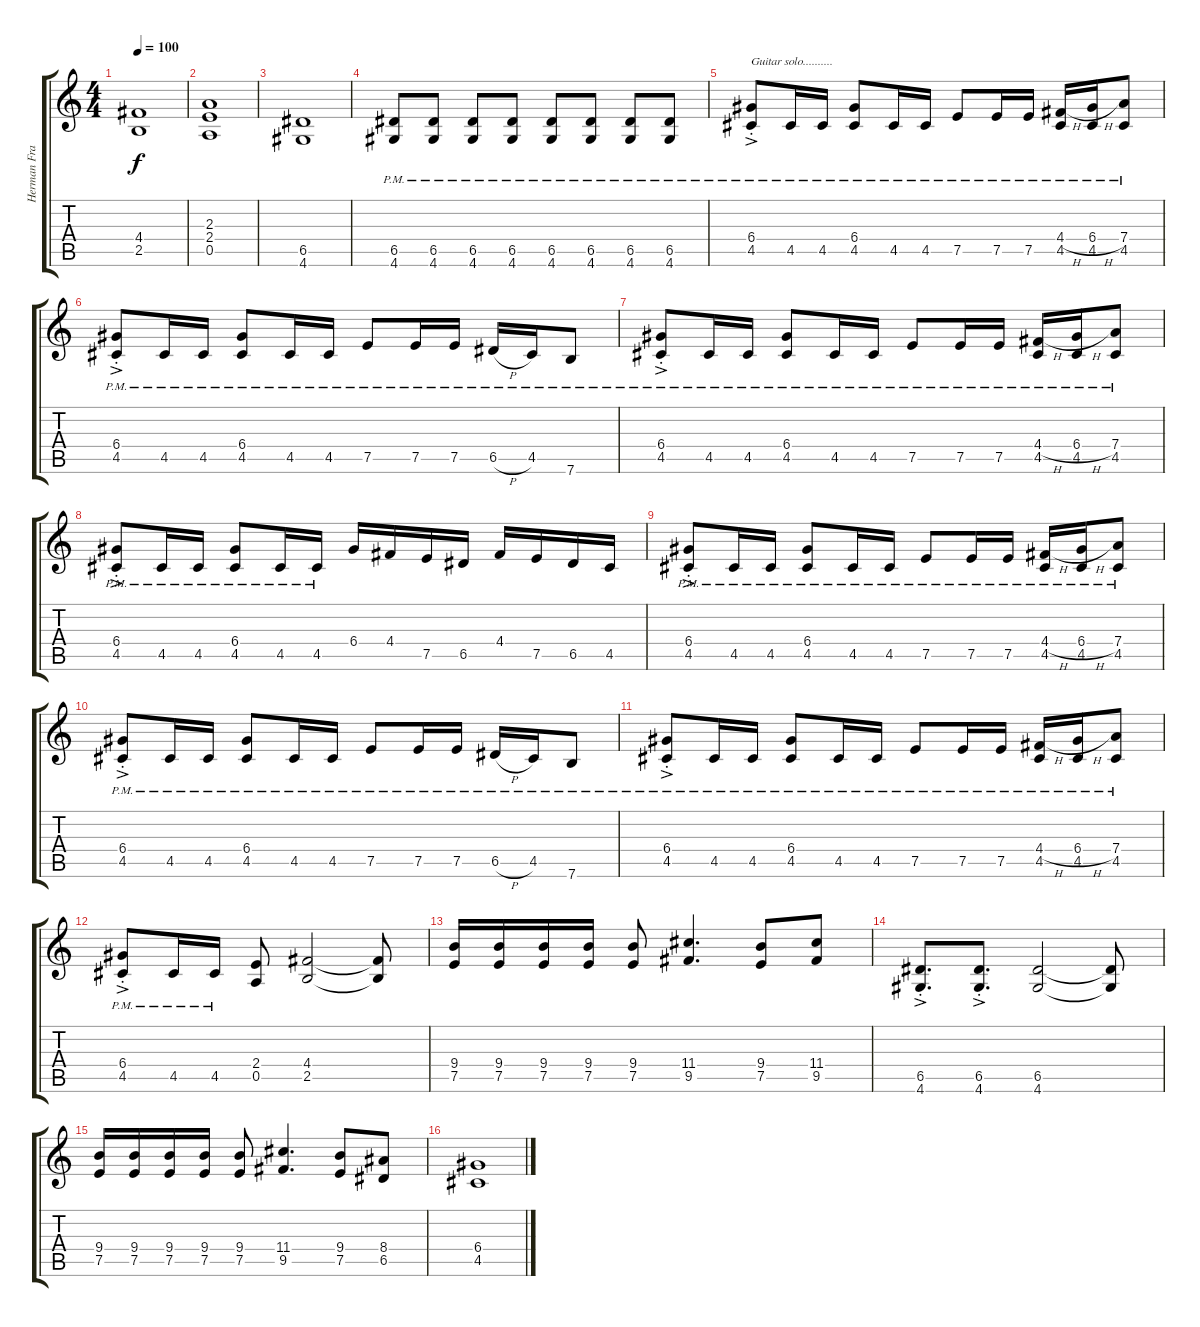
\track ("Herman Frank" "Herman Fra") {instrument distortionguitar}
\staff {score tabs}
\tuning (E4 B3 G3 D3 A2 E2) {hide}
\ts (4 4)
\tempo 100
\clef g2
\ks c
(4.4 2.5).1{dy f} |
(2.3 2.4 0.5).1 |
(6.5 4.6).1 |
(6.5{pm} 4.6{pm}).8 (6.5{pm} 4.6{pm}).8 (6.5{pm} 4.6{pm}).8 (6.5{pm} 4.6{pm}).8 (6.5{pm} 4.6{pm}).8 (6.5{pm} 4.6{pm}).8 (6.5{pm} 4.6{pm}).8 (6.5{pm} 4.6{pm}).8 |
(6.4{ac pm st} 4.5{pm}).8{txt "Guitar solo.........."} 4.5{pm}.16 4.5{pm}.16 (6.4{pm} 4.5{pm}).8 4.5{pm}.16 4.5{pm}.16 7.5{pm}.8 7.5{pm}.16 7.5{pm}.16 (4.4{h pm} 4.5{pm}).16 (6.4{h pm} 4.5{pm}).16 (7.4{pm} 4.5{pm}).8 |
(6.4{ac pm st} 4.5{pm}).8 4.5{pm}.16 4.5{pm}.16 (6.4{pm} 4.5{pm}).8 4.5{pm}.16 4.5{pm}.16 7.5{pm}.8 7.5{pm}.16 7.5{pm}.16 6.5{h pm}.16 4.5{pm}.16 7.6{pm}.8 |
(6.4{ac pm st} 4.5{pm}).8 4.5{pm}.16 4.5{pm}.16 (6.4{pm} 4.5{pm}).8 4.5{pm}.16 4.5{pm}.16 7.5{pm}.8 7.5{pm}.16 7.5{pm}.16 (4.4{h pm} 4.5{pm}).16 (6.4{h pm} 4.5{pm}).16 (7.4{pm} 4.5{pm}).8 |
(6.4{ac pm st} 4.5{pm}).8 4.5{pm}.16 4.5{pm}.16 (6.4{pm} 4.5{pm}).8 4.5{pm}.16 4.5{pm}.16 6.4.16 4.4.16 7.5.16 6.5.16 4.4.16 7.5.16 6.5.16 4.5.16 |
(6.4{ac pm st} 4.5{pm}).8 4.5{pm}.16 4.5{pm}.16 (6.4{pm} 4.5{pm}).8 4.5{pm}.16 4.5{pm}.16 7.5{pm}.8 7.5{pm}.16 7.5{pm}.16 (4.4{h pm} 4.5{pm}).16 (6.4{h pm} 4.5{pm}).16 (7.4{pm} 4.5{pm}).8 |
(6.4{ac pm st} 4.5{pm}).8 4.5{pm}.16 4.5{pm}.16 (6.4{pm} 4.5{pm}).8 4.5{pm}.16 4.5{pm}.16 7.5{pm}.8 7.5{pm}.16 7.5{pm}.16 6.5{h pm}.16 4.5{pm}.16 7.6{pm}.8 |
(6.4{ac pm st} 4.5{pm}).8 4.5{pm}.16 4.5{pm}.16 (6.4{pm} 4.5{pm}).8 4.5{pm}.16 4.5{pm}.16 7.5{pm}.8 7.5{pm}.16 7.5{pm}.16 (4.4{h pm} 4.5{pm}).16 (6.4{h pm} 4.5{pm}).16 (7.4{pm} 4.5{pm}).8 |
(6.4{ac pm st} 4.5{pm}).8 4.5{pm}.16 4.5{pm}.16 (2.4 0.5).8 (4.4 2.5).2 (4.4{t} 2.5{t}).8 |
(9.4 7.5).16 (9.4 7.5).16 (9.4 7.5).16 (9.4 7.5).16 (9.4 7.5).8 (11.4 9.5).4{d} (9.4 7.5).8 (11.4 9.5).8 |
(6.5{ac st} 4.6{ac st}).8{d} (6.5{ac st} 4.6{ac st}).8{d} (6.5 4.6).2 (6.5{t} 4.6{t}).8 |
(9.4 7.5).16 (9.4 7.5).16 (9.4 7.5).16 (9.4 7.5).16 (9.4 7.5).8 (11.4 9.5).4{d} (9.4 7.5).8 (8.4 6.5).8 |
(6.4 4.5).1
